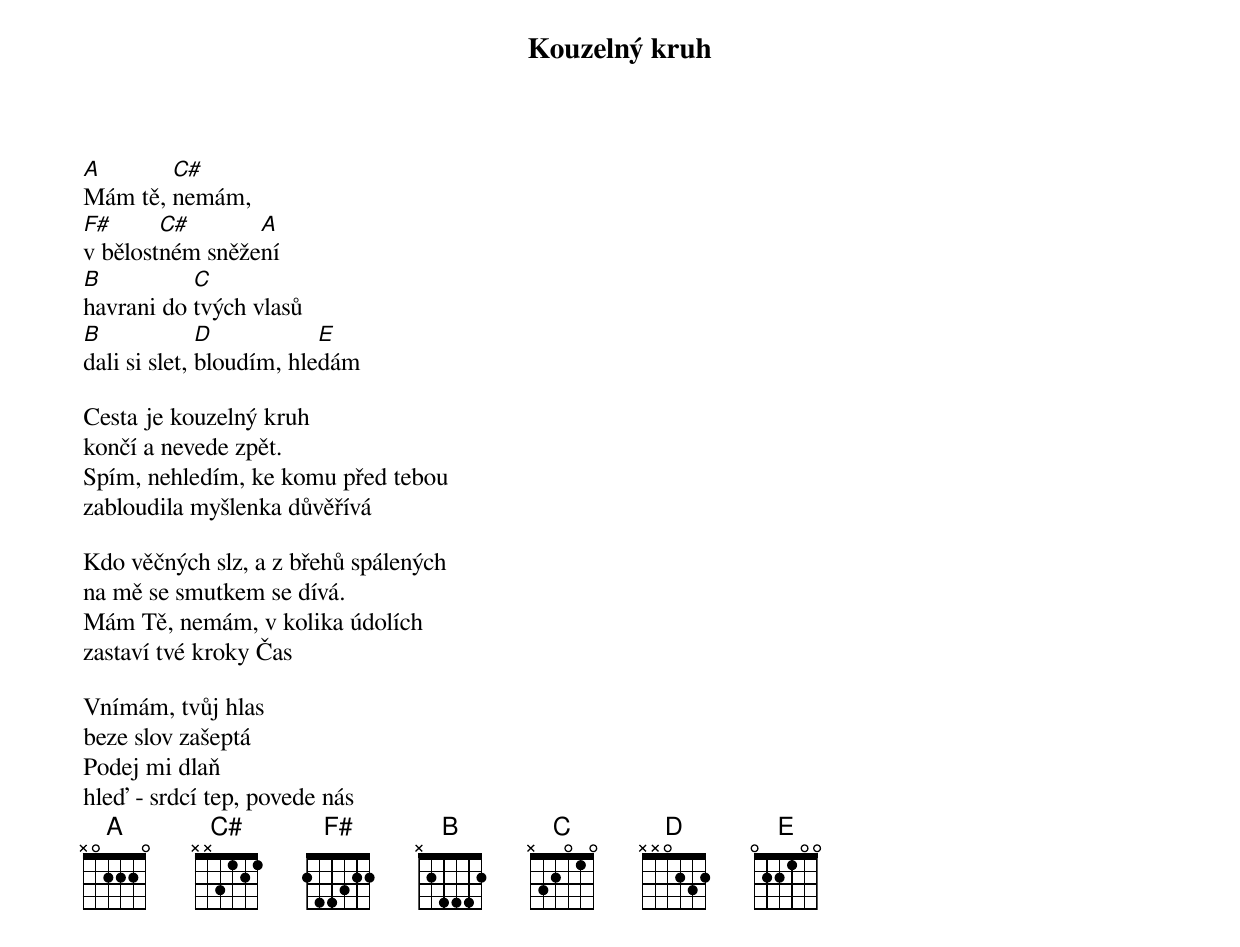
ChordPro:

{title: Kouzelný kruh}

[A]Mám tě, [C#]nemám,
[F#]v bělost[C#]ném sněže[A]ní
[B]havrani do [C]tvých vlasů
[B]dali si slet, [D]bloudím, hle[E]dám

Cesta je kouzelný kruh
končí a nevede zpět.
Spím, nehledím, ke komu před tebou
zabloudila myšlenka důvěřívá

Kdo věčných slz, a z břehů spálených
na mě se smutkem se dívá.
Mám Tě, nemám, v kolika údolích
zastaví tvé kroky Čas

Vnímám, tvůj hlas
beze slov zašeptá
Podej mi dlaň
hleď - srdcí tep, povede nás
